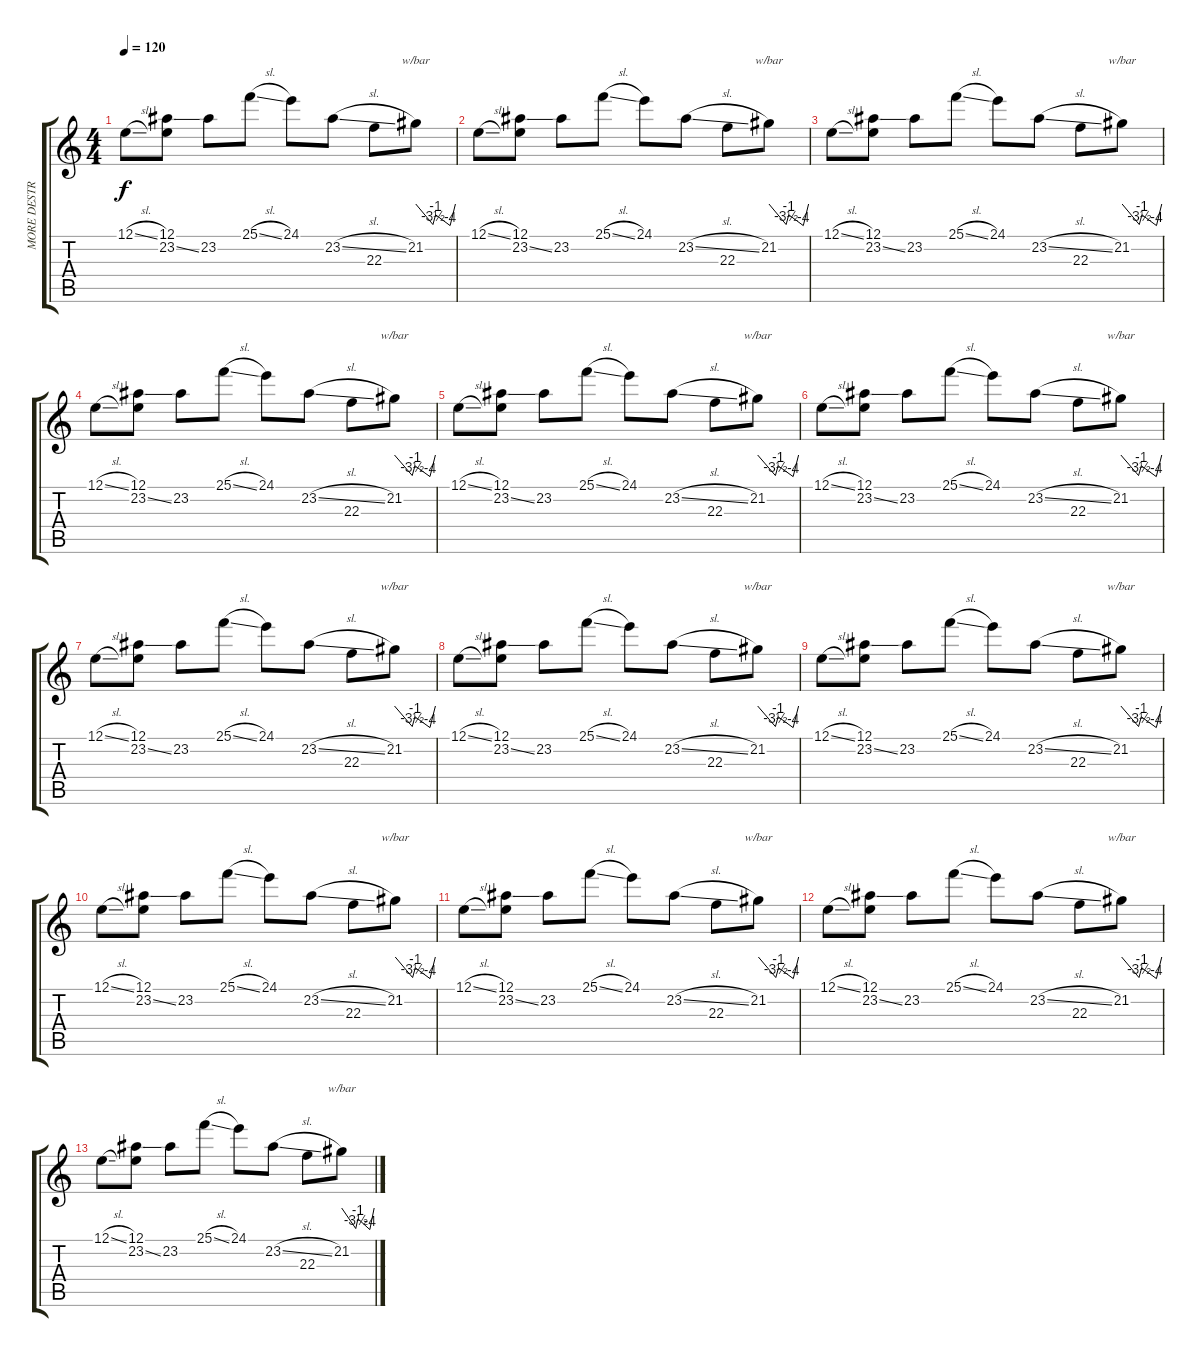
\track ("MORE DESTROY" "MORE DESTR") {instrument sitar}
\staff {score tabs}
\tuning (E4 B3 G3 D3 A2 E2) {hide}
\ts (4 4)
\tempo 120
\clef g2
\ks c
12.1{sl}.8{dy f} (12.1 23.2{ss}).8 23.2.8 25.1{sl}.8 24.1.8 23.2{sl}.8 22.3.8 21.2.8{tbe (custom default 0 0 26 -14 30 -4 52 -16 60 0)} |
12.1{sl}.8 (12.1 23.2{ss}).8 23.2.8 25.1{sl}.8 24.1.8 23.2{sl}.8 22.3.8 21.2.8{tbe (custom default 0 0 26 -14 30 -4 52 -16 60 0)} |
12.1{sl}.8 (12.1 23.2{ss}).8 23.2.8 25.1{sl}.8 24.1.8 23.2{sl}.8 22.3.8 21.2.8{tbe (custom default 0 0 26 -14 30 -4 52 -16 60 0)} |
12.1{sl}.8 (12.1 23.2{ss}).8 23.2.8 25.1{sl}.8 24.1.8 23.2{sl}.8 22.3.8 21.2.8{tbe (custom default 0 0 26 -14 30 -4 52 -16 60 0)} |
12.1{sl}.8 (12.1 23.2{ss}).8 23.2.8 25.1{sl}.8 24.1.8 23.2{sl}.8 22.3.8 21.2.8{tbe (custom default 0 0 26 -14 30 -4 52 -16 60 0)} |
12.1{sl}.8 (12.1 23.2{ss}).8 23.2.8 25.1{sl}.8 24.1.8 23.2{sl}.8 22.3.8 21.2.8{tbe (custom default 0 0 26 -14 30 -4 52 -16 60 0)} |
12.1{sl}.8 (12.1 23.2{ss}).8 23.2.8 25.1{sl}.8 24.1.8 23.2{sl}.8 22.3.8 21.2.8{tbe (custom default 0 0 26 -14 30 -4 52 -16 60 0)} |
12.1{sl}.8 (12.1 23.2{ss}).8 23.2.8 25.1{sl}.8 24.1.8 23.2{sl}.8 22.3.8 21.2.8{tbe (custom default 0 0 26 -14 30 -4 52 -16 60 0)} |
12.1{sl}.8 (12.1 23.2{ss}).8 23.2.8 25.1{sl}.8 24.1.8 23.2{sl}.8 22.3.8 21.2.8{tbe (custom default 0 0 26 -14 30 -4 52 -16 60 0)} |
12.1{sl}.8 (12.1 23.2{ss}).8 23.2.8 25.1{sl}.8 24.1.8 23.2{sl}.8 22.3.8 21.2.8{tbe (custom default 0 0 26 -14 30 -4 52 -16 60 0)} |
12.1{sl}.8 (12.1 23.2{ss}).8 23.2.8 25.1{sl}.8 24.1.8 23.2{sl}.8 22.3.8 21.2.8{tbe (custom default 0 0 26 -14 30 -4 52 -16 60 0)} |
12.1{sl}.8 (12.1 23.2{ss}).8 23.2.8 25.1{sl}.8 24.1.8 23.2{sl}.8 22.3.8 21.2.8{tbe (custom default 0 0 26 -14 30 -4 52 -16 60 0)} |
12.1{sl}.8 (12.1 23.2{ss}).8 23.2.8 25.1{sl}.8 24.1.8 23.2{sl}.8 22.3.8 21.2.8{tbe (custom default 0 0 26 -14 30 -4 52 -16 60 0)}
